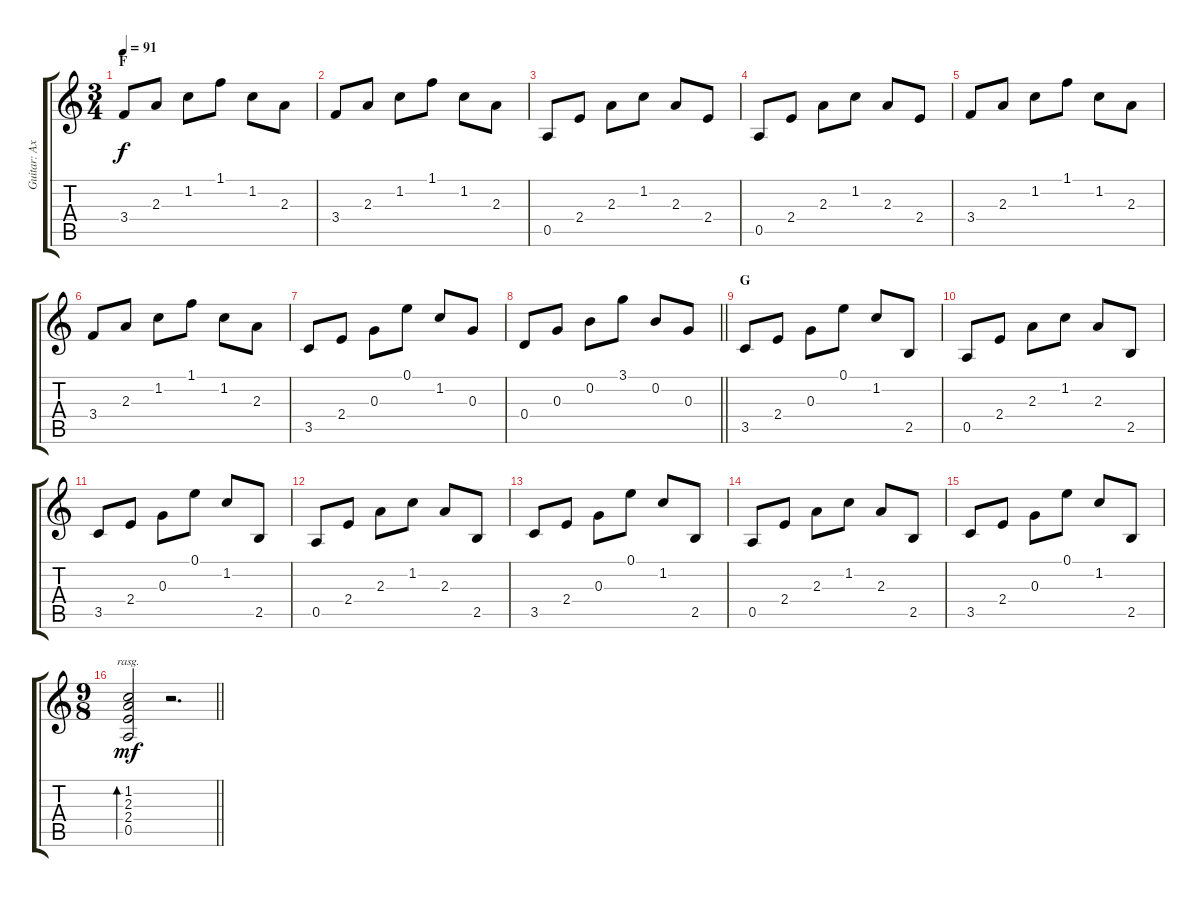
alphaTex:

\track ("Guitar: Axel" "Guitar: Ax") {instrument electricguitarjazz}
\staff {score tabs}
\tuning (E4 B3 G3 D3 A2 E2) {hide}
\ts (3 4)
\section ("" "F")
\tempo 91
\clef g2
\ks c
3.4.8{dy f} 2.3.8 1.2.8 1.1.8 1.2.8 2.3.8 |
3.4.8 2.3.8 1.2.8 1.1.8 1.2.8 2.3.8 |
0.5.8 2.4.8 2.3.8 1.2.8 2.3.8 2.4.8 |
0.5.8 2.4.8 2.3.8 1.2.8 2.3.8 2.4.8 |
3.4.8 2.3.8 1.2.8 1.1.8 1.2.8 2.3.8 |
3.4.8 2.3.8 1.2.8 1.1.8 1.2.8 2.3.8 |
3.5.8 2.4.8 0.3.8 0.1.8 1.2.8 0.3.8 |
\barLineRight lightlight
0.4.8 0.3.8 0.2.8 3.1.8 0.2.8 0.3.8 |
\section ("" "G")
3.5.8 2.4.8 0.3.8 0.1.8 1.2.8 2.5.8 |
0.5.8 2.4.8 2.3.8 1.2.8 2.3.8 2.5.8 |
3.5.8 2.4.8 0.3.8 0.1.8 1.2.8 2.5.8 |
0.5.8 2.4.8 2.3.8 1.2.8 2.3.8 2.5.8 |
3.5.8 2.4.8 0.3.8 0.1.8 1.2.8 2.5.8 |
0.5.8 2.4.8 2.3.8 1.2.8 2.3.8 2.5.8 |
3.5.8 2.4.8 0.3.8 0.1.8 1.2.8 2.5.8 |
\ts (9 8)
\barLineRight lightlight
(1.2 2.3 2.4 0.5).2{bd 480 rasg ii dy mf} r.2{d}
